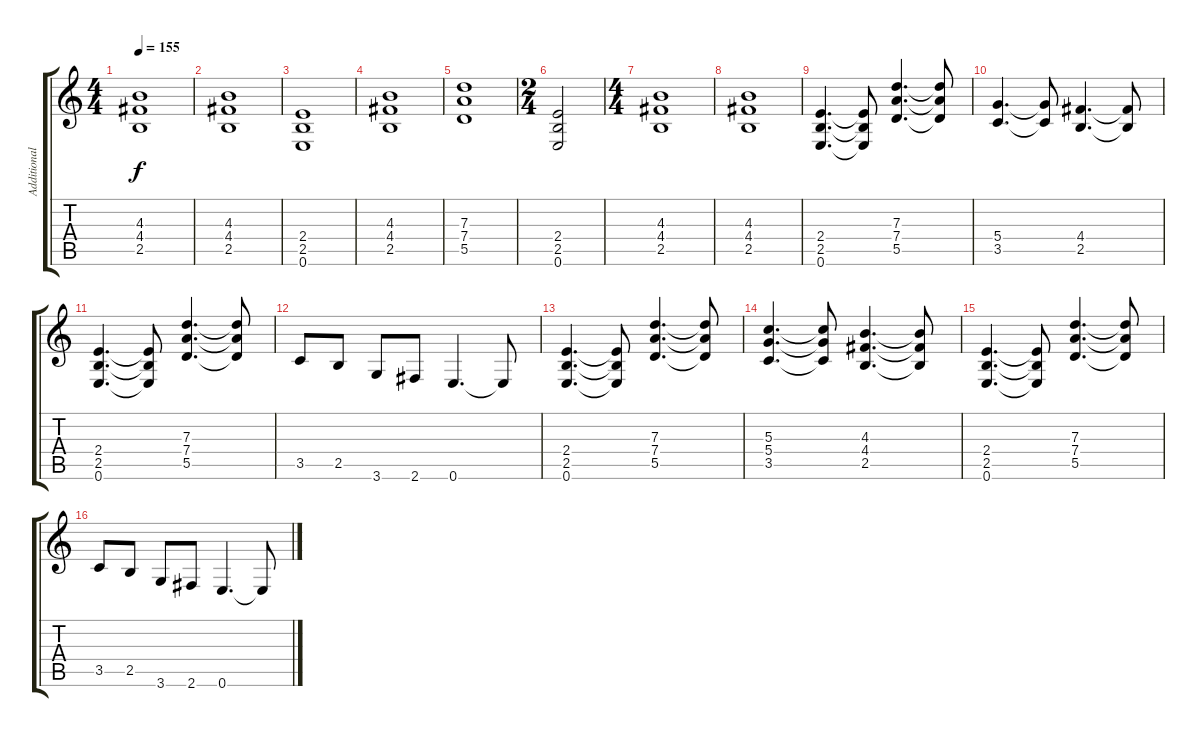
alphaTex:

\track ("Additional Guitar" "Additional") {instrument distortionguitar}
\staff {score tabs}
\tuning (E4 B3 G3 D3 A2 E2) {hide}
\ts (4 4)
\tempo 155
\clef g2
\ks c
(4.3 4.4 2.5).1{dy f} |
(4.3 4.4 2.5).1 |
(2.4 2.5 0.6).1 |
(4.3 4.4 2.5).1 |
(7.3 7.4 5.5).1 |
\ts (2 4)
(2.4 2.5 0.6).2 |
\ts (4 4)
(4.3 4.4 2.5).1 |
(4.3 4.4 2.5).1 |
(2.4 2.5 0.6).4{d} (2.4{t} 2.5{t} 0.6{t}).8 (7.3 7.4 5.5).4{d} (7.3{t} 7.4{t} 5.5{t}).8 |
(5.4 3.5).4{d} (5.4{t} 3.5{t}).8 (4.4 2.5).4{d} (4.4{t} 2.5{t}).8 |
(2.4 2.5 0.6).4{d} (2.4{t} 2.5{t} 0.6{t}).8 (7.3 7.4 5.5).4{d} (7.3{t} 7.4{t} 5.5{t}).8 |
3.5.8 2.5.8 3.6.8 2.6.8 0.6.4{d} 0.6{t}.8 |
(2.4 2.5 0.6).4{d} (2.4{t} 2.5{t} 0.6{t}).8 (7.3 7.4 5.5).4{d} (7.3{t} 7.4{t} 5.5{t}).8 |
(5.3 5.4 3.5).4{d} (5.3{t} 5.4{t} 3.5{t}).8 (4.3 4.4 2.5).4{d} (4.3{t} 4.4{t} 2.5{t}).8 |
(2.4 2.5 0.6).4{d} (2.4{t} 2.5{t} 0.6{t}).8 (7.3 7.4 5.5).4{d} (7.3{t} 7.4{t} 5.5{t}).8 |
3.5.8 2.5.8 3.6.8 2.6.8 0.6.4{d} 0.6{t}.8
